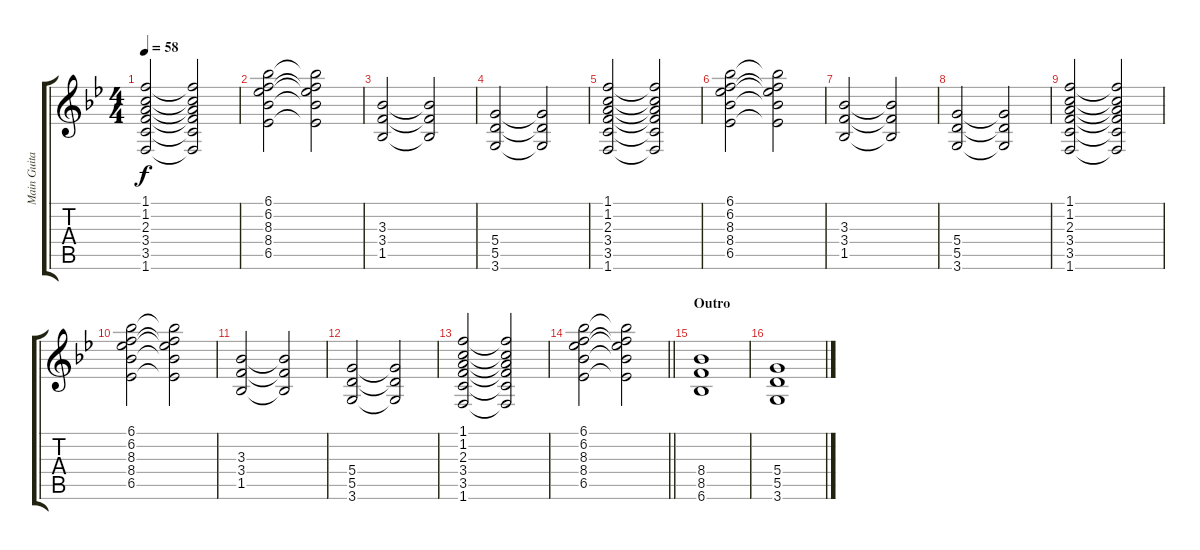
\track ("Main Guitar" "Main Guita") {instrument electricguitarjazz}
\staff {score tabs}
\tuning (E4 B3 G3 D3 A2 E2) {hide}
\ts (4 4)
\tempo 58
\clef g2
\ks bb
(1.1 1.2 2.3 3.4 3.5 1.6).2{dy f} (1.1{t} 1.2{t} 2.3{t} 3.4{t} 3.5{t} 1.6{t}).2 |
(6.1 6.2 8.3 8.4 6.5).2 (6.1{t} 6.2{t} 8.3{t} 8.4{t} 6.5{t}).2 |
(3.3 3.4 1.5).2{volume 13} (3.3{t} 3.4{t} 1.5{t}).2 |
(5.4 5.5 3.6).2 (5.4{t} 5.5{t} 3.6{t}).2 |
(1.1 1.2 2.3 3.4 3.5 1.6).2 (1.1{t} 1.2{t} 2.3{t} 3.4{t} 3.5{t} 1.6{t}).2 |
(6.1 6.2 8.3 8.4 6.5).2 (6.1{t} 6.2{t} 8.3{t} 8.4{t} 6.5{t}).2 |
(3.3 3.4 1.5).2{volume 13} (3.3{t} 3.4{t} 1.5{t}).2 |
(5.4 5.5 3.6).2 (5.4{t} 5.5{t} 3.6{t}).2 |
(1.1 1.2 2.3 3.4 3.5 1.6).2 (1.1{t} 1.2{t} 2.3{t} 3.4{t} 3.5{t} 1.6{t}).2 |
(6.1 6.2 8.3 8.4 6.5).2 (6.1{t} 6.2{t} 8.3{t} 8.4{t} 6.5{t}).2 |
(3.3 3.4 1.5).2{volume 13} (3.3{t} 3.4{t} 1.5{t}).2 |
(5.4 5.5 3.6).2 (5.4{t} 5.5{t} 3.6{t}).2 |
(1.1 1.2 2.3 3.4 3.5 1.6).2 (1.1{t} 1.2{t} 2.3{t} 3.4{t} 3.5{t} 1.6{t}).2 |
\barLineRight lightlight
(6.1 6.2 8.3 8.4 6.5).2 (6.1{t} 6.2{t} 8.3{t} 8.4{t} 6.5{t}).2 |
\section ("" "Outro")
(8.4 8.5 6.6).1 |
(5.4 5.5 3.6).1
